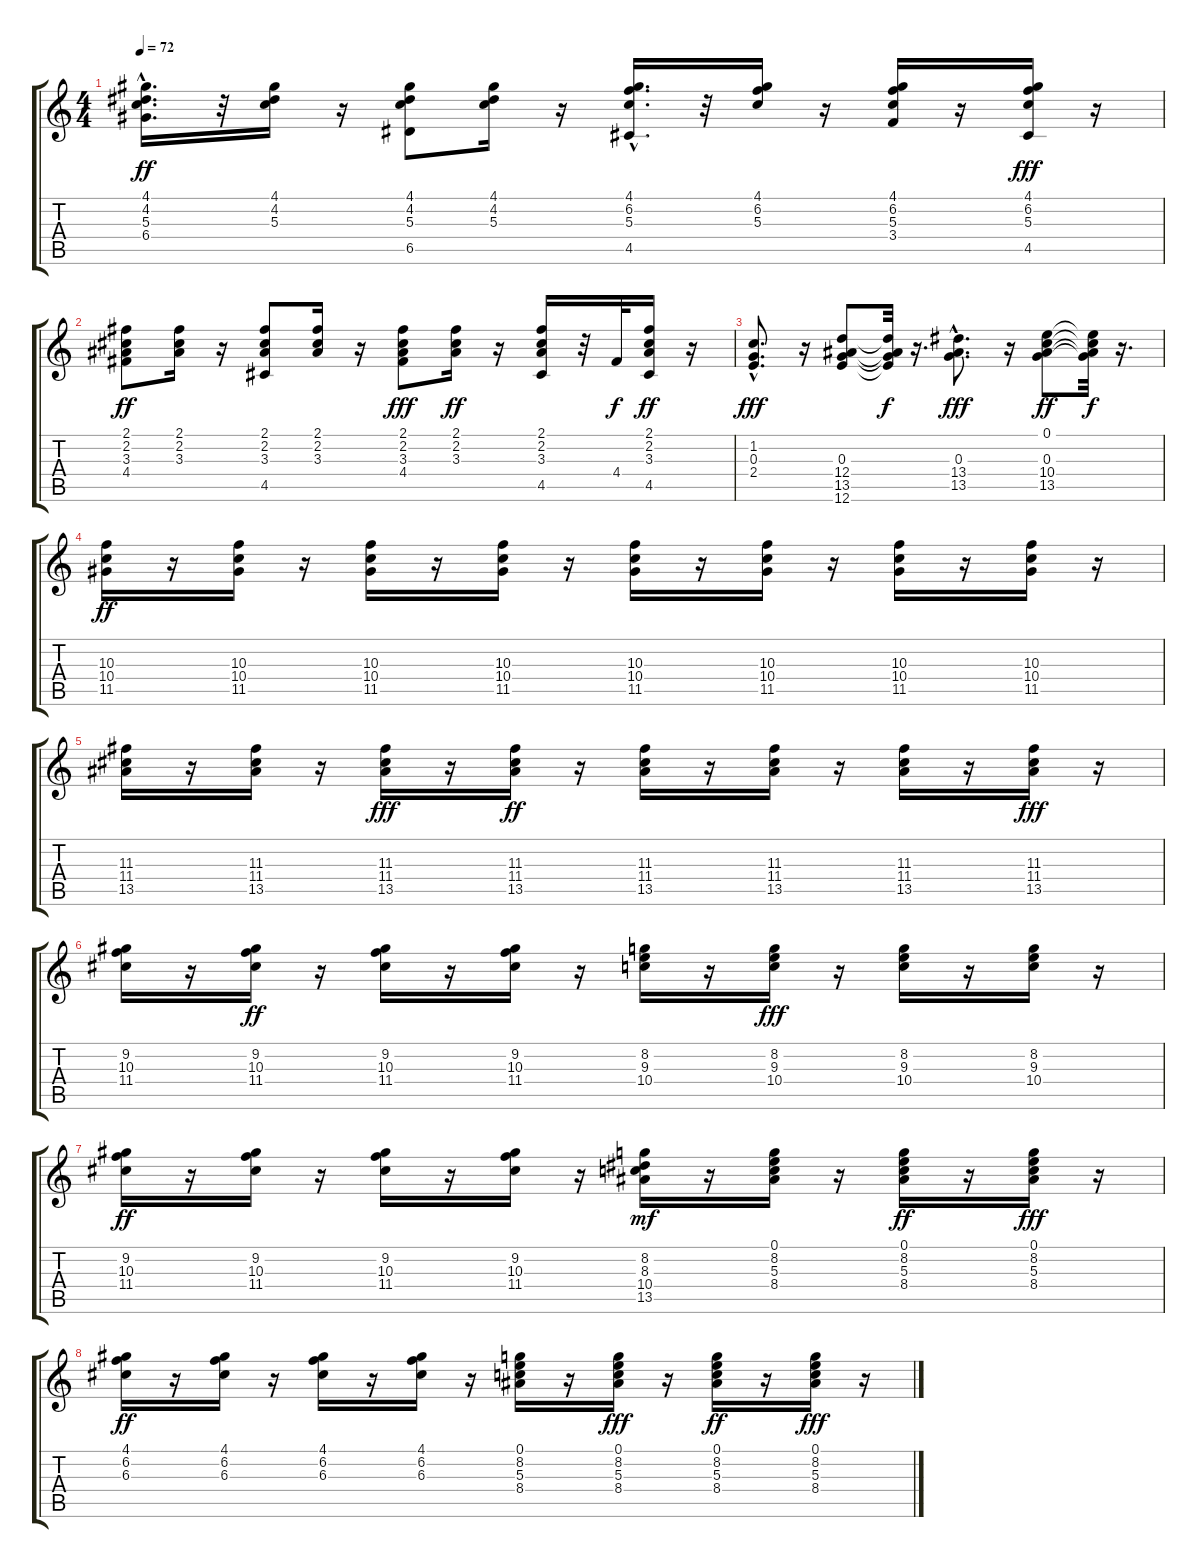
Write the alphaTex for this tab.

\track "" {instrument acousticguitarnylon}
\staff {score tabs}
\tuning (E4 B3 G3 D3 A2 E2) {hide}
\ts (4 4)
\tempo 72
\clef g2
\ks c
(4.1 4.2 5.3 6.4{hac}).16{d dy ff} r.32 (4.1 4.2 5.3).16 r.16 (4.1 4.2 5.3 6.5).8 (4.1 4.2 5.3).16 r.16 (4.1 6.2 5.3 4.5{hac}).16{d} r.32 (4.1 6.2 5.3).16 r.16 (4.1 6.2 5.3 3.4).16 r.16 (4.1 6.2 5.3 4.5).16{dy fff} r.16 |
(2.1 2.2 3.3 4.4).8{dy ff} (2.1 2.2 3.3).16 r.16 (2.1 2.2 3.3 4.5).8 (2.1 2.2 3.3).16 r.16 (2.1 2.2 3.3 4.4).8{dy fff} (2.1 2.2 3.3).16{dy ff} r.16 (2.1 2.2 3.3 4.5).16 r.32 4.4.32{dy f} (2.1 2.2 3.3 4.5).16{dy ff} r.16 |
(1.2{hac} 0.3{hac} 2.4).8{d dy fff} r.16 (0.3 12.4 13.5 12.6).8 (0.3{t} 12.4{t} 13.5{t} 12.6{t}).32{dy f} r.16{d} (0.3{hac} 13.4 13.5).8{d dy fff} r.16 (0.1 0.3 10.4 13.5).8{dy ff} (0.1{t} 0.3{t} 10.4{t} 13.5{t}).32{dy f} r.16{d} |
(10.3 10.4 11.5).16{dy ff} r.16 (10.3 10.4 11.5).16 r.16 (10.3 10.4 11.5).16 r.16 (10.3 10.4 11.5).16 r.16 (10.3 10.4 11.5).16 r.16 (10.3 10.4 11.5).16 r.16 (10.3 10.4 11.5).16 r.16 (10.3 10.4 11.5).16 r.16 |
(11.3 11.4 13.5).16 r.16 (11.3 11.4 13.5).16 r.16 (11.3 11.4 13.5).16{dy fff} r.16 (11.3 11.4 13.5).16{dy ff} r.16 (11.3 11.4 13.5).16 r.16 (11.3 11.4 13.5).16 r.16 (11.3 11.4 13.5).16 r.16 (11.3 11.4 13.5).16{dy fff} r.16 |
(9.2 10.3 11.4).16 r.16 (9.2 10.3 11.4).16{dy ff} r.16 (9.2 10.3 11.4).16 r.16 (9.2 10.3 11.4).16 r.16 (8.2 9.3 10.4).16 r.16 (8.2 9.3 10.4).16{dy fff} r.16 (8.2 9.3 10.4).16 r.16 (8.2 9.3 10.4).16 r.16 |
(9.2 10.3 11.4).16{dy ff} r.16 (9.2 10.3 11.4).16 r.16 (9.2 10.3 11.4).16 r.16 (9.2 10.3 11.4).16 r.16 (8.2 8.3 10.4 13.5).16{dy mf} r.16 (0.1 8.2 5.3 8.4).16 r.16 (0.1 8.2 5.3 8.4).16{dy ff} r.16 (0.1 8.2 5.3 8.4).16{dy fff} r.16 |
(4.1 6.2 6.3).16{dy ff} r.16 (4.1 6.2 6.3).16 r.16 (4.1 6.2 6.3).16 r.16 (4.1 6.2 6.3).16 r.16 (0.1 8.2 5.3 8.4).16 r.16 (0.1 8.2 5.3 8.4).16{dy fff} r.16 (0.1 8.2 5.3 8.4).16{dy ff} r.16 (0.1 8.2 5.3 8.4).16{dy fff} r.16
